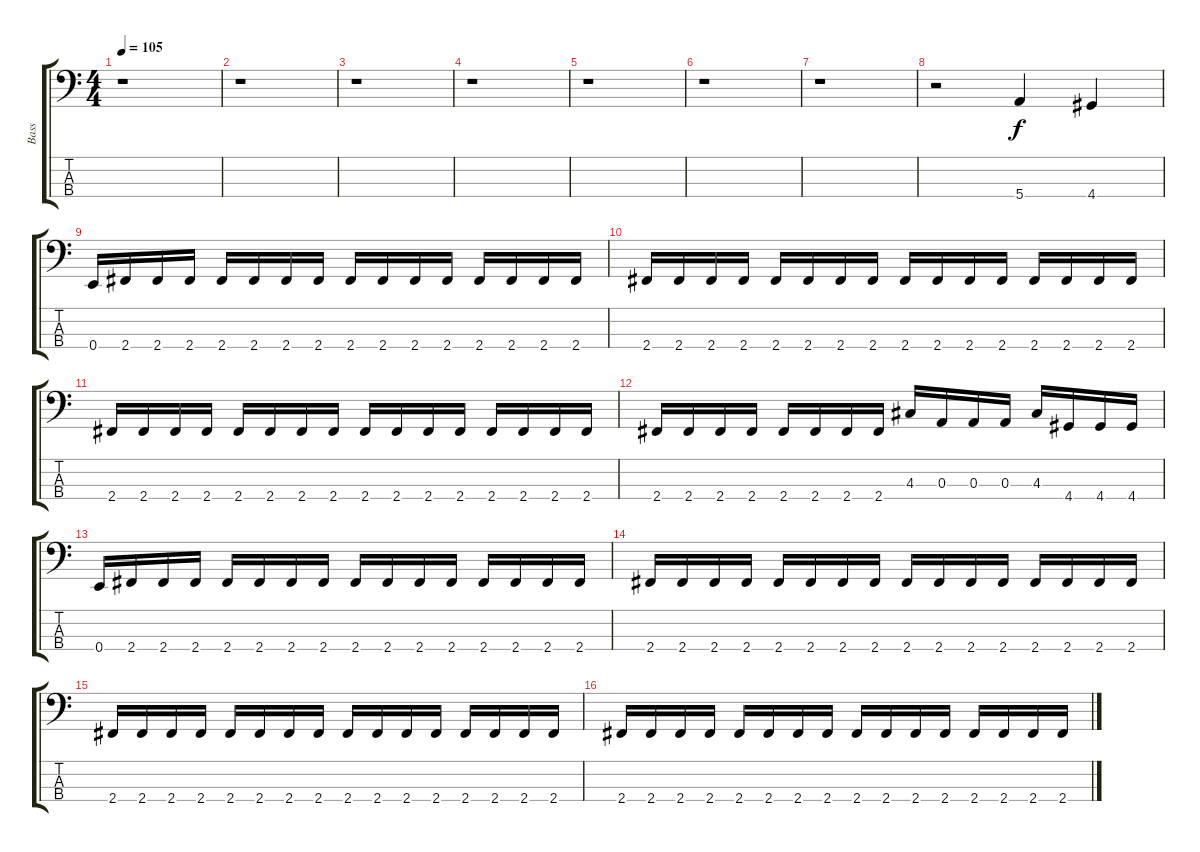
\track ("Bass" "Bass") {instrument electricbasspick}
\staff {score tabs}
\tuning (G2 D2 A1 E1) {hide}
\ts (4 4)
\tempo 105
\clef f4
\ks c
r.1{dy f instrument electricbasspick} |
r.1 |
r.1 |
r.1 |
r.1 |
r.1 |
r.1 |
r.2 5.4.4 4.4.4 |
0.4.16 2.4.16 2.4.16 2.4.16 2.4.16 2.4.16 2.4.16 2.4.16 2.4.16 2.4.16 2.4.16 2.4.16 2.4.16 2.4.16 2.4.16 2.4.16 |
2.4.16 2.4.16 2.4.16 2.4.16 2.4.16 2.4.16 2.4.16 2.4.16 2.4.16 2.4.16 2.4.16 2.4.16 2.4.16 2.4.16 2.4.16 2.4.16 |
2.4.16 2.4.16 2.4.16 2.4.16 2.4.16 2.4.16 2.4.16 2.4.16 2.4.16 2.4.16 2.4.16 2.4.16 2.4.16 2.4.16 2.4.16 2.4.16 |
2.4.16 2.4.16 2.4.16 2.4.16 2.4.16 2.4.16 2.4.16 2.4.16 4.3.16 0.3.16 0.3.16 0.3.16 4.3.16 4.4.16 4.4.16 4.4.16 |
0.4.16 2.4.16 2.4.16 2.4.16 2.4.16 2.4.16 2.4.16 2.4.16 2.4.16 2.4.16 2.4.16 2.4.16 2.4.16 2.4.16 2.4.16 2.4.16 |
2.4.16 2.4.16 2.4.16 2.4.16 2.4.16 2.4.16 2.4.16 2.4.16 2.4.16 2.4.16 2.4.16 2.4.16 2.4.16 2.4.16 2.4.16 2.4.16 |
2.4.16 2.4.16 2.4.16 2.4.16 2.4.16 2.4.16 2.4.16 2.4.16 2.4.16 2.4.16 2.4.16 2.4.16 2.4.16 2.4.16 2.4.16 2.4.16 |
2.4.16 2.4.16 2.4.16 2.4.16 2.4.16 2.4.16 2.4.16 2.4.16 2.4.16 2.4.16 2.4.16 2.4.16 2.4.16 2.4.16 2.4.16 2.4.16
